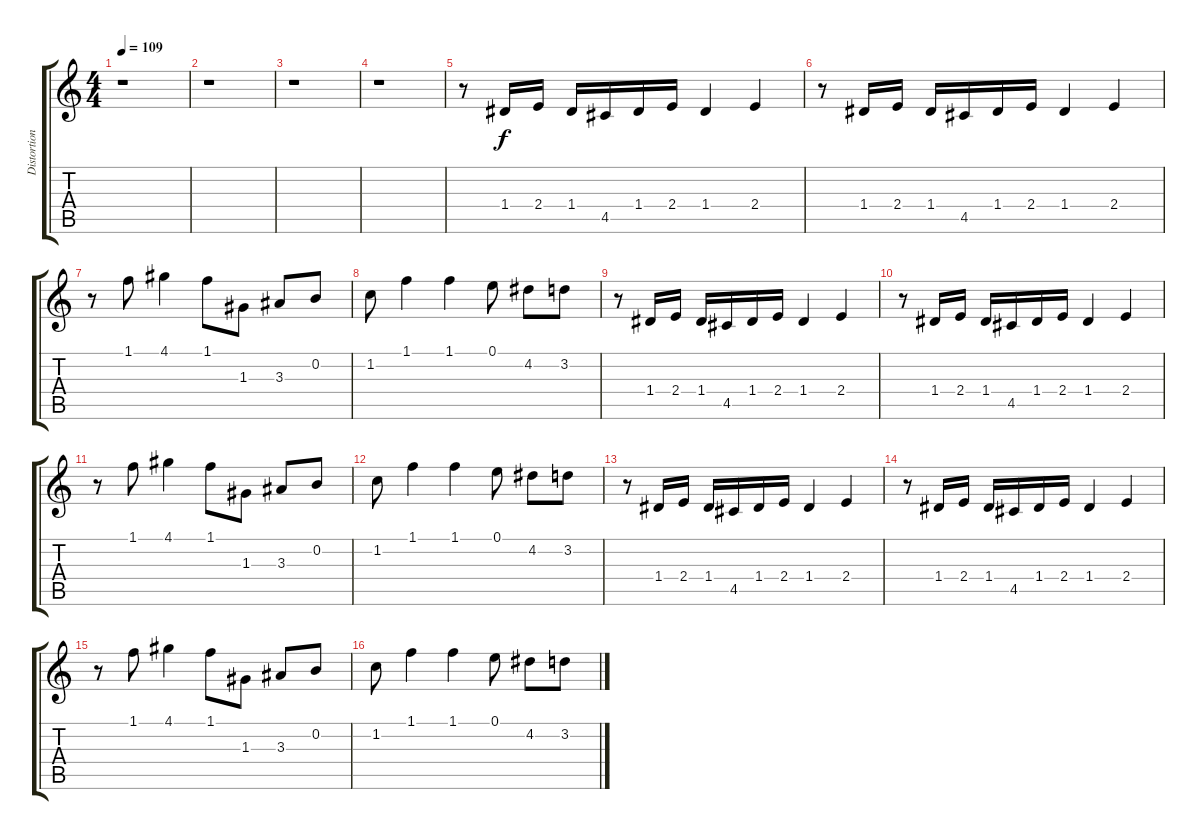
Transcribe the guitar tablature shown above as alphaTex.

\track ("Distortion Guitar" "Distortion") {instrument distortionguitar}
\staff {score tabs}
\tuning (E4 B3 G3 D3 A2 E2) {hide}
\ts (4 4)
\tempo 109
\clef g2
\ks c
r.1{dy f instrument distortionguitar} |
r.1 |
r.1 |
r.1 |
r.8 1.4.16 2.4.16 1.4.16 4.5.16 1.4.16 2.4.16 1.4.4 2.4.4 |
r.8 1.4.16 2.4.16 1.4.16 4.5.16 1.4.16 2.4.16 1.4.4 2.4.4 |
r.8 1.1.8 4.1.4 1.1.8 1.3.8 3.3.8 0.2.8 |
1.2.8 1.1.4 1.1.4 0.1.8 4.2.8 3.2.8 |
r.8 1.4.16 2.4.16 1.4.16 4.5.16 1.4.16 2.4.16 1.4.4 2.4.4 |
r.8 1.4.16 2.4.16 1.4.16 4.5.16 1.4.16 2.4.16 1.4.4 2.4.4 |
r.8 1.1.8 4.1.4 1.1.8 1.3.8 3.3.8 0.2.8 |
1.2.8 1.1.4 1.1.4 0.1.8 4.2.8 3.2.8 |
r.8 1.4.16 2.4.16 1.4.16 4.5.16 1.4.16 2.4.16 1.4.4 2.4.4 |
r.8 1.4.16 2.4.16 1.4.16 4.5.16 1.4.16 2.4.16 1.4.4 2.4.4 |
r.8 1.1.8 4.1.4 1.1.8 1.3.8 3.3.8 0.2.8 |
1.2.8 1.1.4 1.1.4 0.1.8 4.2.8 3.2.8
